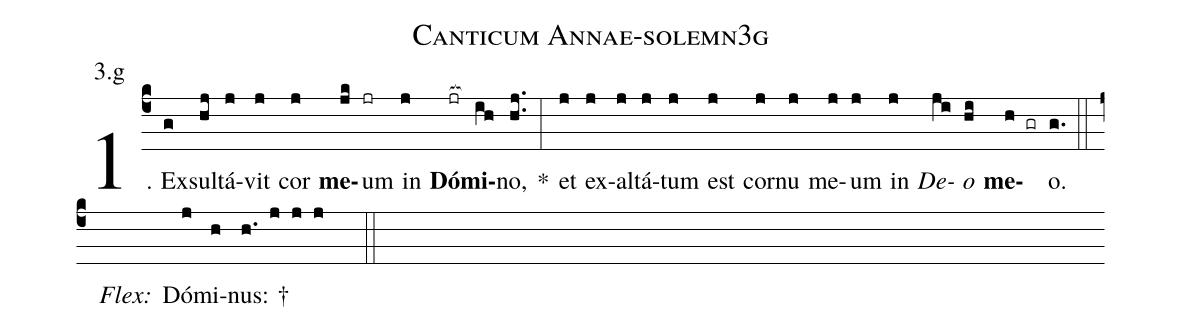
name: Canticum Annae-solemn3g;
annotation: 3.g;
%%
(c4)1. Ex(g)sul(hj)tá(j)vit(j) cor(j) <b>me</b>(jk)um(jr) in(j) <b>Dó</b>(jr[ocb:1{])<b>mi</b>(ih[ocb:0}])no,(hj..) *(:) et(j) ex(j)al(j)tá(j)tum(j) est(j) cor(j)nu(j) me(j)um(j) in(j) <i>De</i>(ji)<i>o</i>(hi) <b>me</b>(h gr)o.(g.) (::)
<i>Flex:</i>()  Dó(j)mi(h)nus: †(h. j j j  ::)
